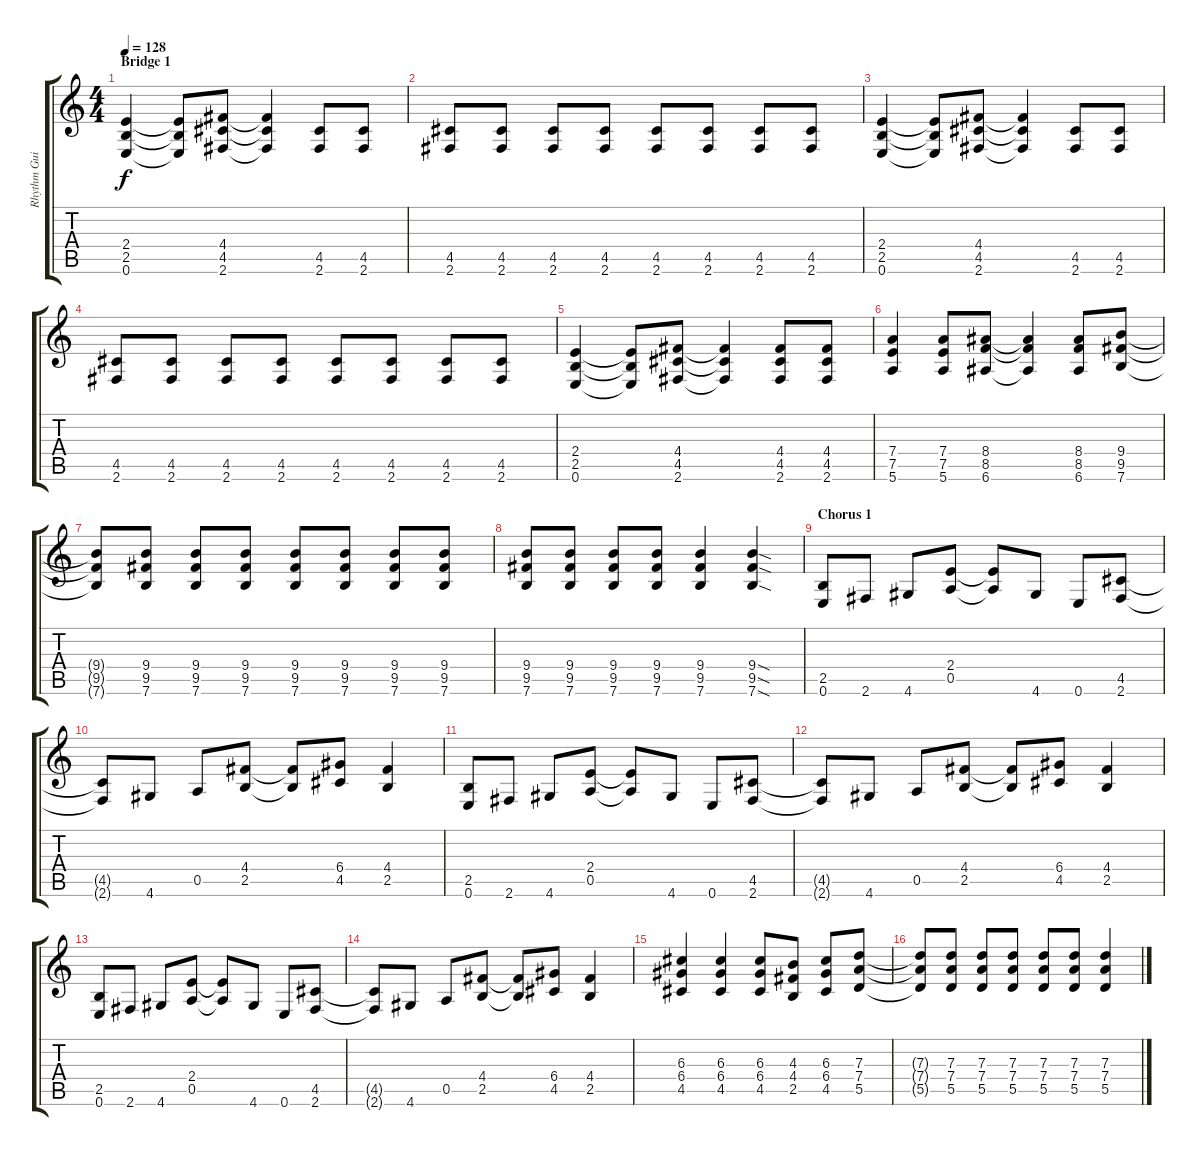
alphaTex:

\track ("Rhythm Guitar" "Rhythm Gui") {instrument overdrivenguitar}
\staff {score tabs}
\tuning (E4 B3 G3 D3 A2 E2) {hide}
\ts (4 4)
\section ("" "Bridge 1")
\tempo 128
\clef g2
\ks c
(2.4 2.5 0.6).4{dy f} (2.4{t} 2.5{t} 0.6{t}).8 (4.4 4.5 2.6).8 (4.4{t} 4.5{t} 2.6{t}).4 (4.5 2.6).8 (4.5 2.6).8 |
(4.5 2.6).8 (4.5 2.6).8 (4.5 2.6).8 (4.5 2.6).8 (4.5 2.6).8 (4.5 2.6).8 (4.5 2.6).8 (4.5 2.6).8 |
(2.4 2.5 0.6).4 (2.4{t} 2.5{t} 0.6{t}).8 (4.4 4.5 2.6).8 (4.4{t} 4.5{t} 2.6{t}).4 (4.5 2.6).8 (4.5 2.6).8 |
(4.5 2.6).8 (4.5 2.6).8 (4.5 2.6).8 (4.5 2.6).8 (4.5 2.6).8 (4.5 2.6).8 (4.5 2.6).8 (4.5 2.6).8 |
(2.4 2.5 0.6).4 (2.4{t} 2.5{t} 0.6{t}).8 (4.4 4.5 2.6).8 (4.4{t} 4.5{t} 2.6{t}).4 (4.4 4.5 2.6).8 (4.4 4.5 2.6).8 |
(7.4 7.5 5.6).4 (7.4 7.5 5.6).8 (8.4 8.5 6.6).8 (8.4{t} 8.5{t} 6.6{t}).4 (8.4 8.5 6.6).8 (9.4 9.5 7.6).8 |
(9.4{t} 9.5{t} 7.6{t}).8 (9.4 9.5 7.6).8 (9.4 9.5 7.6).8 (9.4 9.5 7.6).8 (9.4 9.5 7.6).8 (9.4 9.5 7.6).8 (9.4 9.5 7.6).8 (9.4 9.5 7.6).8 |
(9.4 9.5 7.6).8 (9.4 9.5 7.6).8 (9.4 9.5 7.6).8 (9.4 9.5 7.6).8 (9.4 9.5 7.6).4 (9.4{sod} 9.5{sod} 7.6{sod}).4 |
\section ("" "Chorus 1")
(2.5 0.6).8 2.6.8 4.6.8 (2.4 0.5).8 (2.4{t} 0.5{t}).8 4.6.8 0.6.8 (4.5 2.6).8 |
(4.5{t} 2.6{t}).8 4.6.8 0.5.8 (4.4 2.5).8 (4.4{t} 2.5{t}).8 (6.4 4.5).8 (4.4 2.5).4 |
(2.5 0.6).8 2.6.8 4.6.8 (2.4 0.5).8 (2.4{t} 0.5{t}).8 4.6.8 0.6.8 (4.5 2.6).8 |
(4.5{t} 2.6{t}).8 4.6.8 0.5.8 (4.4 2.5).8 (4.4{t} 2.5{t}).8 (6.4 4.5).8 (4.4 2.5).4 |
(2.5 0.6).8 2.6.8 4.6.8 (2.4 0.5).8 (2.4{t} 0.5{t}).8 4.6.8 0.6.8 (4.5 2.6).8 |
(4.5{t} 2.6{t}).8 4.6.8 0.5.8 (4.4 2.5).8 (4.4{t} 2.5{t}).8 (6.4 4.5).8 (4.4 2.5).4 |
(6.3 6.4 4.5).4 (6.3 6.4 4.5).4 (6.3 6.4 4.5).8 (4.3 4.4 2.5).8 (6.3 6.4 4.5).8 (7.3 7.4 5.5).8 |
(7.3{t} 7.4{t} 5.5{t}).8 (7.3 7.4 5.5).8 (7.3 7.4 5.5).8 (7.3 7.4 5.5).8 (7.3 7.4 5.5).8 (7.3 7.4 5.5).8 (7.3 7.4 5.5).4
